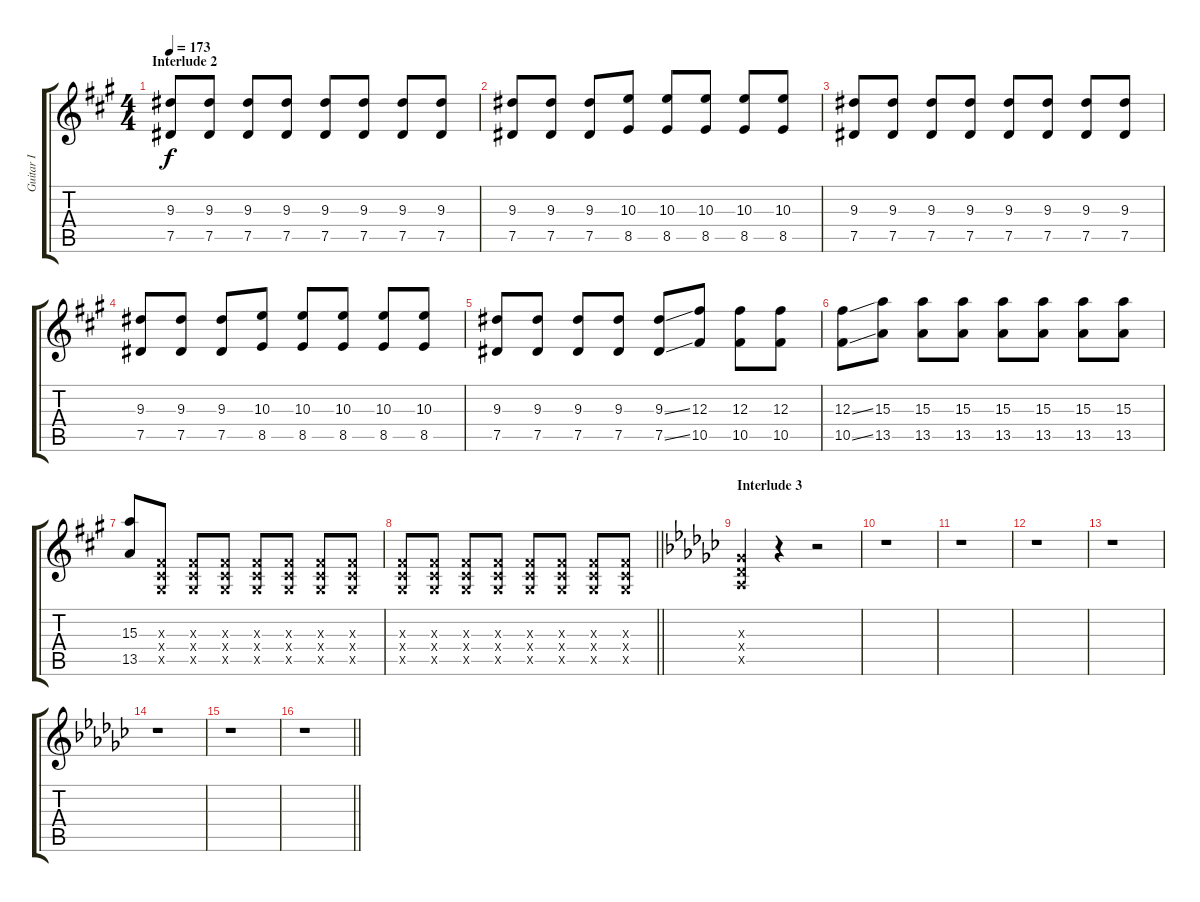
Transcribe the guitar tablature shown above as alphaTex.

\track ("Guitar I" "Guitar I") {instrument distortionguitar}
\staff {score tabs}
\tuning (Eb4 Bb3 Gb3 Db3 Ab2 Db2) {hide}
\ts (4 4)
\section ("" "Interlude 2")
\tempo 173
\clef g2
\ks f#minor
(9.3 7.5).8{dy f} (9.3 7.5).8 (9.3 7.5).8 (9.3 7.5).8 (9.3 7.5).8 (9.3 7.5).8 (9.3 7.5).8 (9.3 7.5).8 |
(9.3 7.5).8 (9.3 7.5).8 (9.3 7.5).8 (10.3 8.5).8 (10.3 8.5).8 (10.3 8.5).8 (10.3 8.5).8 (10.3 8.5).8 |
(9.3 7.5).8 (9.3 7.5).8 (9.3 7.5).8 (9.3 7.5).8 (9.3 7.5).8 (9.3 7.5).8 (9.3 7.5).8 (9.3 7.5).8 |
(9.3 7.5).8 (9.3 7.5).8 (9.3 7.5).8 (10.3 8.5).8 (10.3 8.5).8 (10.3 8.5).8 (10.3 8.5).8 (10.3 8.5).8 |
(9.3 7.5).8 (9.3 7.5).8 (9.3 7.5).8 (9.3 7.5).8 (9.3{ss} 7.5{ss}).8 (12.3 10.5).8 (12.3 10.5).8 (12.3 10.5).8 |
(12.3{ss} 10.5{ss}).8 (15.3 13.5).8 (15.3 13.5).8 (15.3 13.5).8 (15.3 13.5).8 (15.3 13.5).8 (15.3 13.5).8 (15.3 13.5).8 |
(15.3 13.5).8 (0.3{x} 0.4{x} 0.5{x}).8 (0.3{x} 0.4{x} 0.5{x}).8 (0.3{x} 0.4{x} 0.5{x}).8 (0.3{x} 0.4{x} 0.5{x}).8 (0.3{x} 0.4{x} 0.5{x}).8 (0.3{x} 0.4{x} 0.5{x}).8 (0.3{x} 0.4{x} 0.5{x}).8 |
\barLineRight lightlight
(0.3{x} 0.4{x} 0.5{x}).8 (0.3{x} 0.4{x} 0.5{x}).8 (0.3{x} 0.4{x} 0.5{x}).8 (0.3{x} 0.4{x} 0.5{x}).8 (0.3{x} 0.4{x} 0.5{x}).8 (0.3{x} 0.4{x} 0.5{x}).8 (0.3{x} 0.4{x} 0.5{x}).8 (0.3{x} 0.4{x} 0.5{x}).8 |
\section ("" "Interlude 3")
\ks ebminor
(0.3{x} 0.4{x} 0.5{x}).4 r.4 r.2 |
r.1 |
r.1 |
r.1 |
r.1 |
r.1 |
r.1 |
\barLineRight lightlight
r.1
